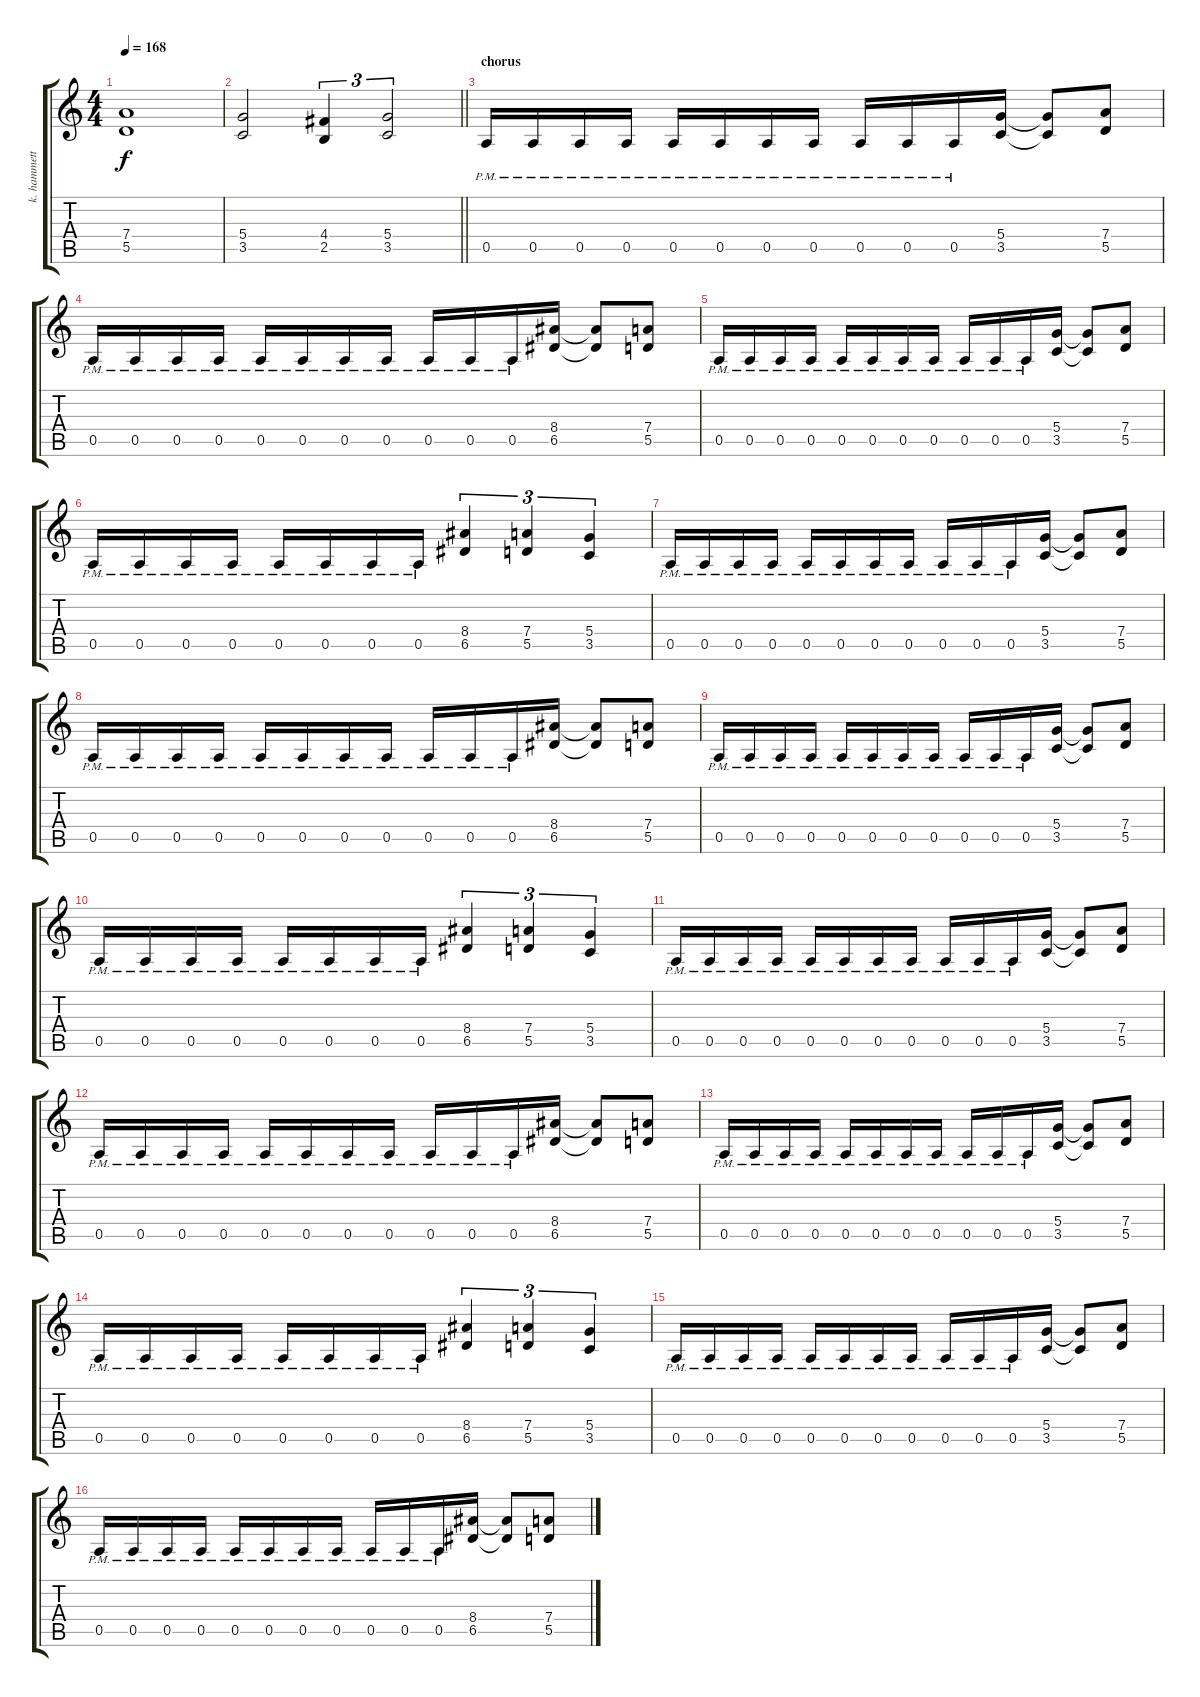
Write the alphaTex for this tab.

\track ("k. hammett - rhythm guitar" "k. hammett") {instrument distortionguitar}
\staff {score tabs}
\tuning (E4 B3 G3 D3 A2 E2) {hide}
\ts (4 4)
\tempo 168
\clef g2
\ks c
(7.4 5.5).1{dy f} |
\barLineRight lightlight
(5.4 3.5).2 (4.4 2.5).4{tu (3 2)} (5.4 3.5).2{tu (3 2)} |
\section ("" "chorus")
0.5{pm}.16 0.5{pm}.16 0.5{pm}.16 0.5{pm}.16 0.5{pm}.16 0.5{pm}.16 0.5{pm}.16 0.5{pm}.16 0.5{pm}.16 0.5{pm}.16 0.5{pm}.16 (5.4 3.5).16 (5.4{t} 3.5{t}).8 (7.4 5.5).8 |
0.5{pm}.16 0.5{pm}.16 0.5{pm}.16 0.5{pm}.16 0.5{pm}.16 0.5{pm}.16 0.5{pm}.16 0.5{pm}.16 0.5{pm}.16 0.5{pm}.16 0.5{pm}.16 (8.4 6.5).16 (8.4{t} 6.5{t}).8 (7.4 5.5).8 |
0.5{pm}.16 0.5{pm}.16 0.5{pm}.16 0.5{pm}.16 0.5{pm}.16 0.5{pm}.16 0.5{pm}.16 0.5{pm}.16 0.5{pm}.16 0.5{pm}.16 0.5{pm}.16 (5.4 3.5).16 (5.4{t} 3.5{t}).8 (7.4 5.5).8 |
0.5{pm}.16 0.5{pm}.16 0.5{pm}.16 0.5{pm}.16 0.5{pm}.16 0.5{pm}.16 0.5{pm}.16 0.5{pm}.16 (8.4 6.5).4{tu (3 2)} (7.4 5.5).4{tu (3 2)} (5.4 3.5).4{tu (3 2)} |
0.5{pm}.16 0.5{pm}.16 0.5{pm}.16 0.5{pm}.16 0.5{pm}.16 0.5{pm}.16 0.5{pm}.16 0.5{pm}.16 0.5{pm}.16 0.5{pm}.16 0.5{pm}.16 (5.4 3.5).16 (5.4{t} 3.5{t}).8 (7.4 5.5).8 |
0.5{pm}.16 0.5{pm}.16 0.5{pm}.16 0.5{pm}.16 0.5{pm}.16 0.5{pm}.16 0.5{pm}.16 0.5{pm}.16 0.5{pm}.16 0.5{pm}.16 0.5{pm}.16 (8.4 6.5).16 (8.4{t} 6.5{t}).8 (7.4 5.5).8 |
0.5{pm}.16 0.5{pm}.16 0.5{pm}.16 0.5{pm}.16 0.5{pm}.16 0.5{pm}.16 0.5{pm}.16 0.5{pm}.16 0.5{pm}.16 0.5{pm}.16 0.5{pm}.16 (5.4 3.5).16 (5.4{t} 3.5{t}).8 (7.4 5.5).8 |
0.5{pm}.16 0.5{pm}.16 0.5{pm}.16 0.5{pm}.16 0.5{pm}.16 0.5{pm}.16 0.5{pm}.16 0.5{pm}.16 (8.4 6.5).4{tu (3 2)} (7.4 5.5).4{tu (3 2)} (5.4 3.5).4{tu (3 2)} |
0.5{pm}.16 0.5{pm}.16 0.5{pm}.16 0.5{pm}.16 0.5{pm}.16 0.5{pm}.16 0.5{pm}.16 0.5{pm}.16 0.5{pm}.16 0.5{pm}.16 0.5{pm}.16 (5.4 3.5).16 (5.4{t} 3.5{t}).8 (7.4 5.5).8 |
0.5{pm}.16 0.5{pm}.16 0.5{pm}.16 0.5{pm}.16 0.5{pm}.16 0.5{pm}.16 0.5{pm}.16 0.5{pm}.16 0.5{pm}.16 0.5{pm}.16 0.5{pm}.16 (8.4 6.5).16 (8.4{t} 6.5{t}).8 (7.4 5.5).8 |
0.5{pm}.16 0.5{pm}.16 0.5{pm}.16 0.5{pm}.16 0.5{pm}.16 0.5{pm}.16 0.5{pm}.16 0.5{pm}.16 0.5{pm}.16 0.5{pm}.16 0.5{pm}.16 (5.4 3.5).16 (5.4{t} 3.5{t}).8 (7.4 5.5).8 |
0.5{pm}.16 0.5{pm}.16 0.5{pm}.16 0.5{pm}.16 0.5{pm}.16 0.5{pm}.16 0.5{pm}.16 0.5{pm}.16 (8.4 6.5).4{tu (3 2)} (7.4 5.5).4{tu (3 2)} (5.4 3.5).4{tu (3 2)} |
0.5{pm}.16 0.5{pm}.16 0.5{pm}.16 0.5{pm}.16 0.5{pm}.16 0.5{pm}.16 0.5{pm}.16 0.5{pm}.16 0.5{pm}.16 0.5{pm}.16 0.5{pm}.16 (5.4 3.5).16 (5.4{t} 3.5{t}).8 (7.4 5.5).8 |
0.5{pm}.16 0.5{pm}.16 0.5{pm}.16 0.5{pm}.16 0.5{pm}.16 0.5{pm}.16 0.5{pm}.16 0.5{pm}.16 0.5{pm}.16 0.5{pm}.16 0.5{pm}.16 (8.4 6.5).16 (8.4{t} 6.5{t}).8 (7.4 5.5).8
